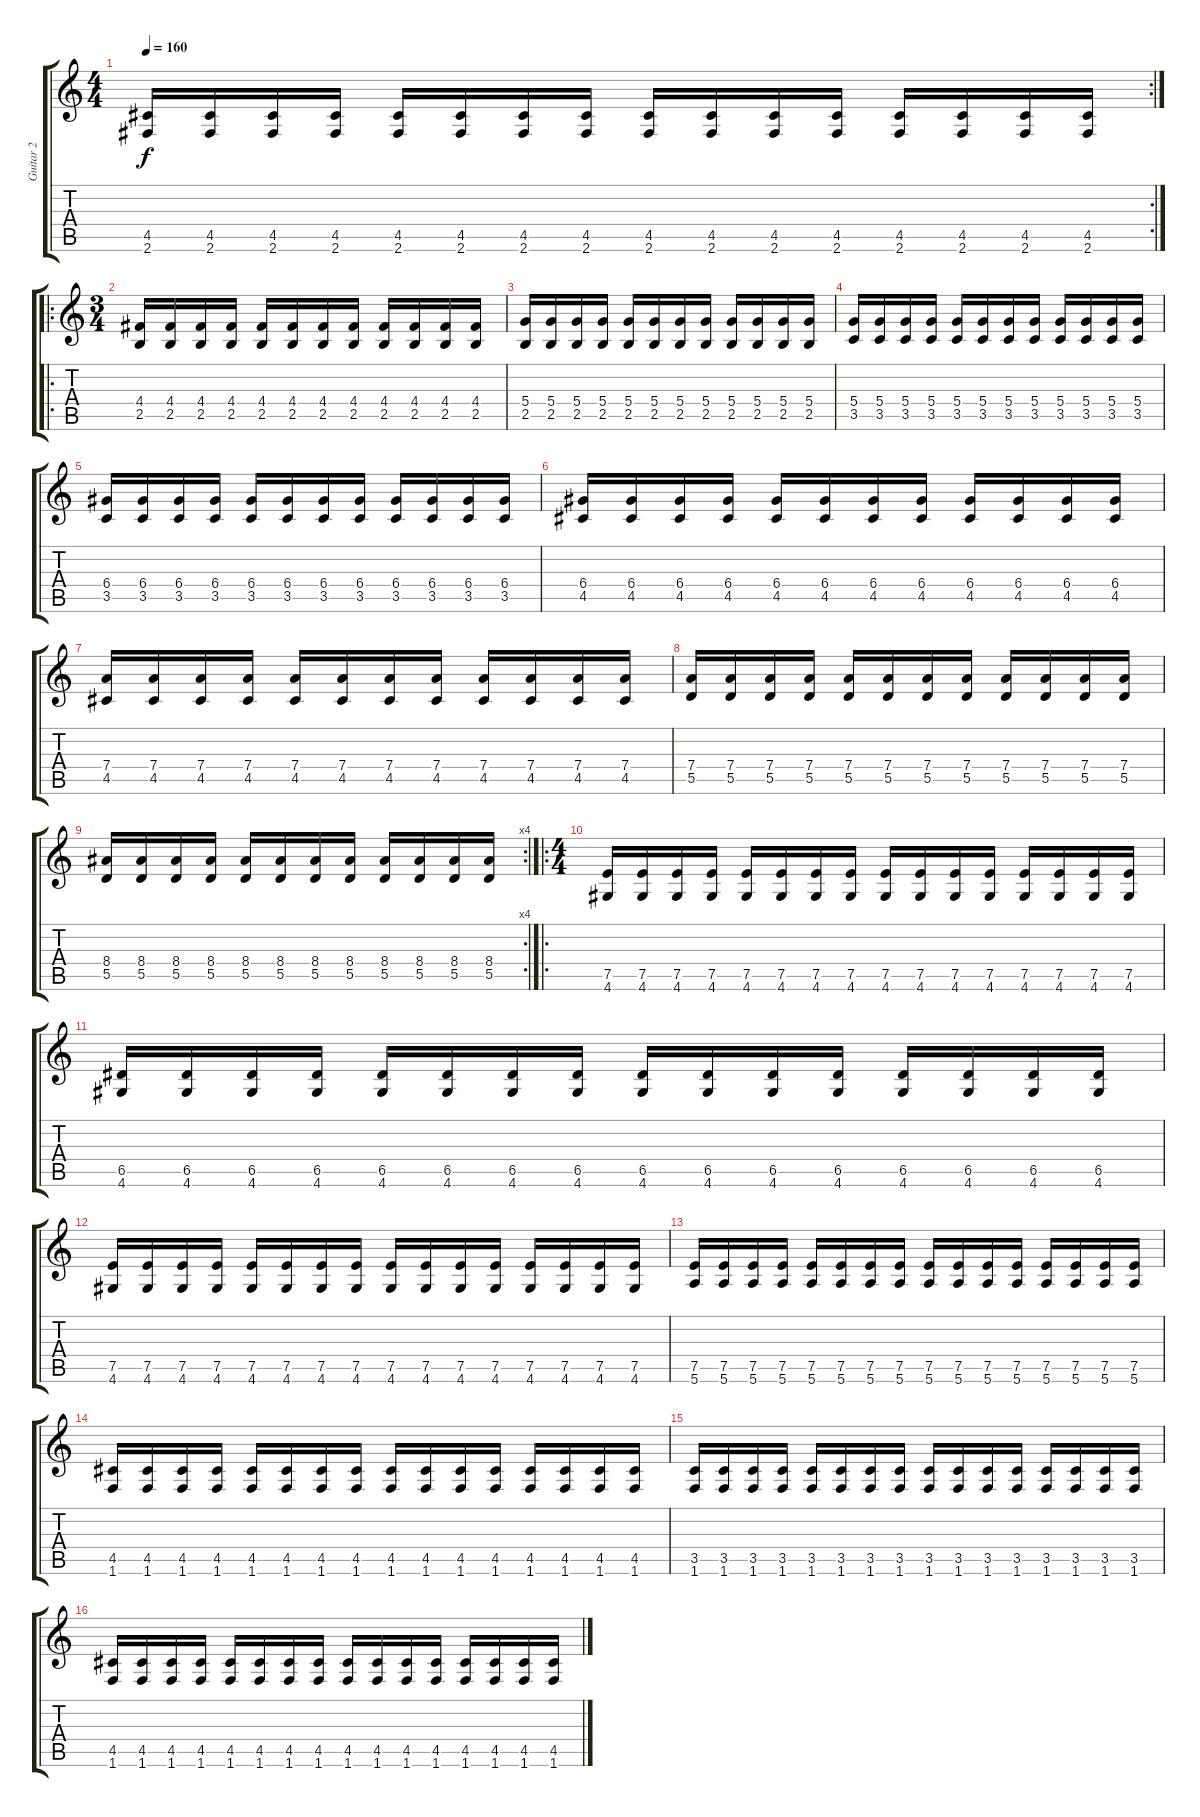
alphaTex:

\track ("Guitar 2" "Guitar 2") {instrument distortionguitar}
\staff {score tabs}
\tuning (E4 B3 G3 D3 A2 E2) {hide}
\rc 2
\ts (4 4)
\tempo 160
\clef g2
\ks c
(4.5 2.6).16{dy f} (4.5 2.6).16 (4.5 2.6).16 (4.5 2.6).16 (4.5 2.6).16 (4.5 2.6).16 (4.5 2.6).16 (4.5 2.6).16 (4.5 2.6).16 (4.5 2.6).16 (4.5 2.6).16 (4.5 2.6).16 (4.5 2.6).16 (4.5 2.6).16 (4.5 2.6).16 (4.5 2.6).16 |
\ro
\ts (3 4)
(4.4 2.5).16 (4.4 2.5).16 (4.4 2.5).16 (4.4 2.5).16 (4.4 2.5).16 (4.4 2.5).16 (4.4 2.5).16 (4.4 2.5).16 (4.4 2.5).16 (4.4 2.5).16 (4.4 2.5).16 (4.4 2.5).16 |
(5.4 2.5).16 (5.4 2.5).16 (5.4 2.5).16 (5.4 2.5).16 (5.4 2.5).16 (5.4 2.5).16 (5.4 2.5).16 (5.4 2.5).16 (5.4 2.5).16 (5.4 2.5).16 (5.4 2.5).16 (5.4 2.5).16 |
(5.4 3.5).16 (5.4 3.5).16 (5.4 3.5).16 (5.4 3.5).16 (5.4 3.5).16 (5.4 3.5).16 (5.4 3.5).16 (5.4 3.5).16 (5.4 3.5).16 (5.4 3.5).16 (5.4 3.5).16 (5.4 3.5).16 |
(6.4 3.5).16 (6.4 3.5).16 (6.4 3.5).16 (6.4 3.5).16 (6.4 3.5).16 (6.4 3.5).16 (6.4 3.5).16 (6.4 3.5).16 (6.4 3.5).16 (6.4 3.5).16 (6.4 3.5).16 (6.4 3.5).16 |
(6.4 4.5).16 (6.4 4.5).16 (6.4 4.5).16 (6.4 4.5).16 (6.4 4.5).16 (6.4 4.5).16 (6.4 4.5).16 (6.4 4.5).16 (6.4 4.5).16 (6.4 4.5).16 (6.4 4.5).16 (6.4 4.5).16 |
(7.4 4.5).16 (7.4 4.5).16 (7.4 4.5).16 (7.4 4.5).16 (7.4 4.5).16 (7.4 4.5).16 (7.4 4.5).16 (7.4 4.5).16 (7.4 4.5).16 (7.4 4.5).16 (7.4 4.5).16 (7.4 4.5).16 |
(7.4 5.5).16 (7.4 5.5).16 (7.4 5.5).16 (7.4 5.5).16 (7.4 5.5).16 (7.4 5.5).16 (7.4 5.5).16 (7.4 5.5).16 (7.4 5.5).16 (7.4 5.5).16 (7.4 5.5).16 (7.4 5.5).16 |
\rc 4
(8.4 5.5).16 (8.4 5.5).16 (8.4 5.5).16 (8.4 5.5).16 (8.4 5.5).16 (8.4 5.5).16 (8.4 5.5).16 (8.4 5.5).16 (8.4 5.5).16 (8.4 5.5).16 (8.4 5.5).16 (8.4 5.5).16 |
\ro
\ts (4 4)
(7.5 4.6).16 (7.5 4.6).16 (7.5 4.6).16 (7.5 4.6).16 (7.5 4.6).16 (7.5 4.6).16 (7.5 4.6).16 (7.5 4.6).16 (7.5 4.6).16 (7.5 4.6).16 (7.5 4.6).16 (7.5 4.6).16 (7.5 4.6).16 (7.5 4.6).16 (7.5 4.6).16 (7.5 4.6).16 |
(6.5 4.6).16 (6.5 4.6).16 (6.5 4.6).16 (6.5 4.6).16 (6.5 4.6).16 (6.5 4.6).16 (6.5 4.6).16 (6.5 4.6).16 (6.5 4.6).16 (6.5 4.6).16 (6.5 4.6).16 (6.5 4.6).16 (6.5 4.6).16 (6.5 4.6).16 (6.5 4.6).16 (6.5 4.6).16 |
(7.5 4.6).16 (7.5 4.6).16 (7.5 4.6).16 (7.5 4.6).16 (7.5 4.6).16 (7.5 4.6).16 (7.5 4.6).16 (7.5 4.6).16 (7.5 4.6).16 (7.5 4.6).16 (7.5 4.6).16 (7.5 4.6).16 (7.5 4.6).16 (7.5 4.6).16 (7.5 4.6).16 (7.5 4.6).16 |
(7.5 5.6).16 (7.5 5.6).16 (7.5 5.6).16 (7.5 5.6).16 (7.5 5.6).16 (7.5 5.6).16 (7.5 5.6).16 (7.5 5.6).16 (7.5 5.6).16 (7.5 5.6).16 (7.5 5.6).16 (7.5 5.6).16 (7.5 5.6).16 (7.5 5.6).16 (7.5 5.6).16 (7.5 5.6).16 |
(4.5 1.6).16 (4.5 1.6).16 (4.5 1.6).16 (4.5 1.6).16 (4.5 1.6).16 (4.5 1.6).16 (4.5 1.6).16 (4.5 1.6).16 (4.5 1.6).16 (4.5 1.6).16 (4.5 1.6).16 (4.5 1.6).16 (4.5 1.6).16 (4.5 1.6).16 (4.5 1.6).16 (4.5 1.6).16 |
(3.5 1.6).16 (3.5 1.6).16 (3.5 1.6).16 (3.5 1.6).16 (3.5 1.6).16 (3.5 1.6).16 (3.5 1.6).16 (3.5 1.6).16 (3.5 1.6).16 (3.5 1.6).16 (3.5 1.6).16 (3.5 1.6).16 (3.5 1.6).16 (3.5 1.6).16 (3.5 1.6).16 (3.5 1.6).16 |
(4.5 1.6).16 (4.5 1.6).16 (4.5 1.6).16 (4.5 1.6).16 (4.5 1.6).16 (4.5 1.6).16 (4.5 1.6).16 (4.5 1.6).16 (4.5 1.6).16 (4.5 1.6).16 (4.5 1.6).16 (4.5 1.6).16 (4.5 1.6).16 (4.5 1.6).16 (4.5 1.6).16 (4.5 1.6).16
